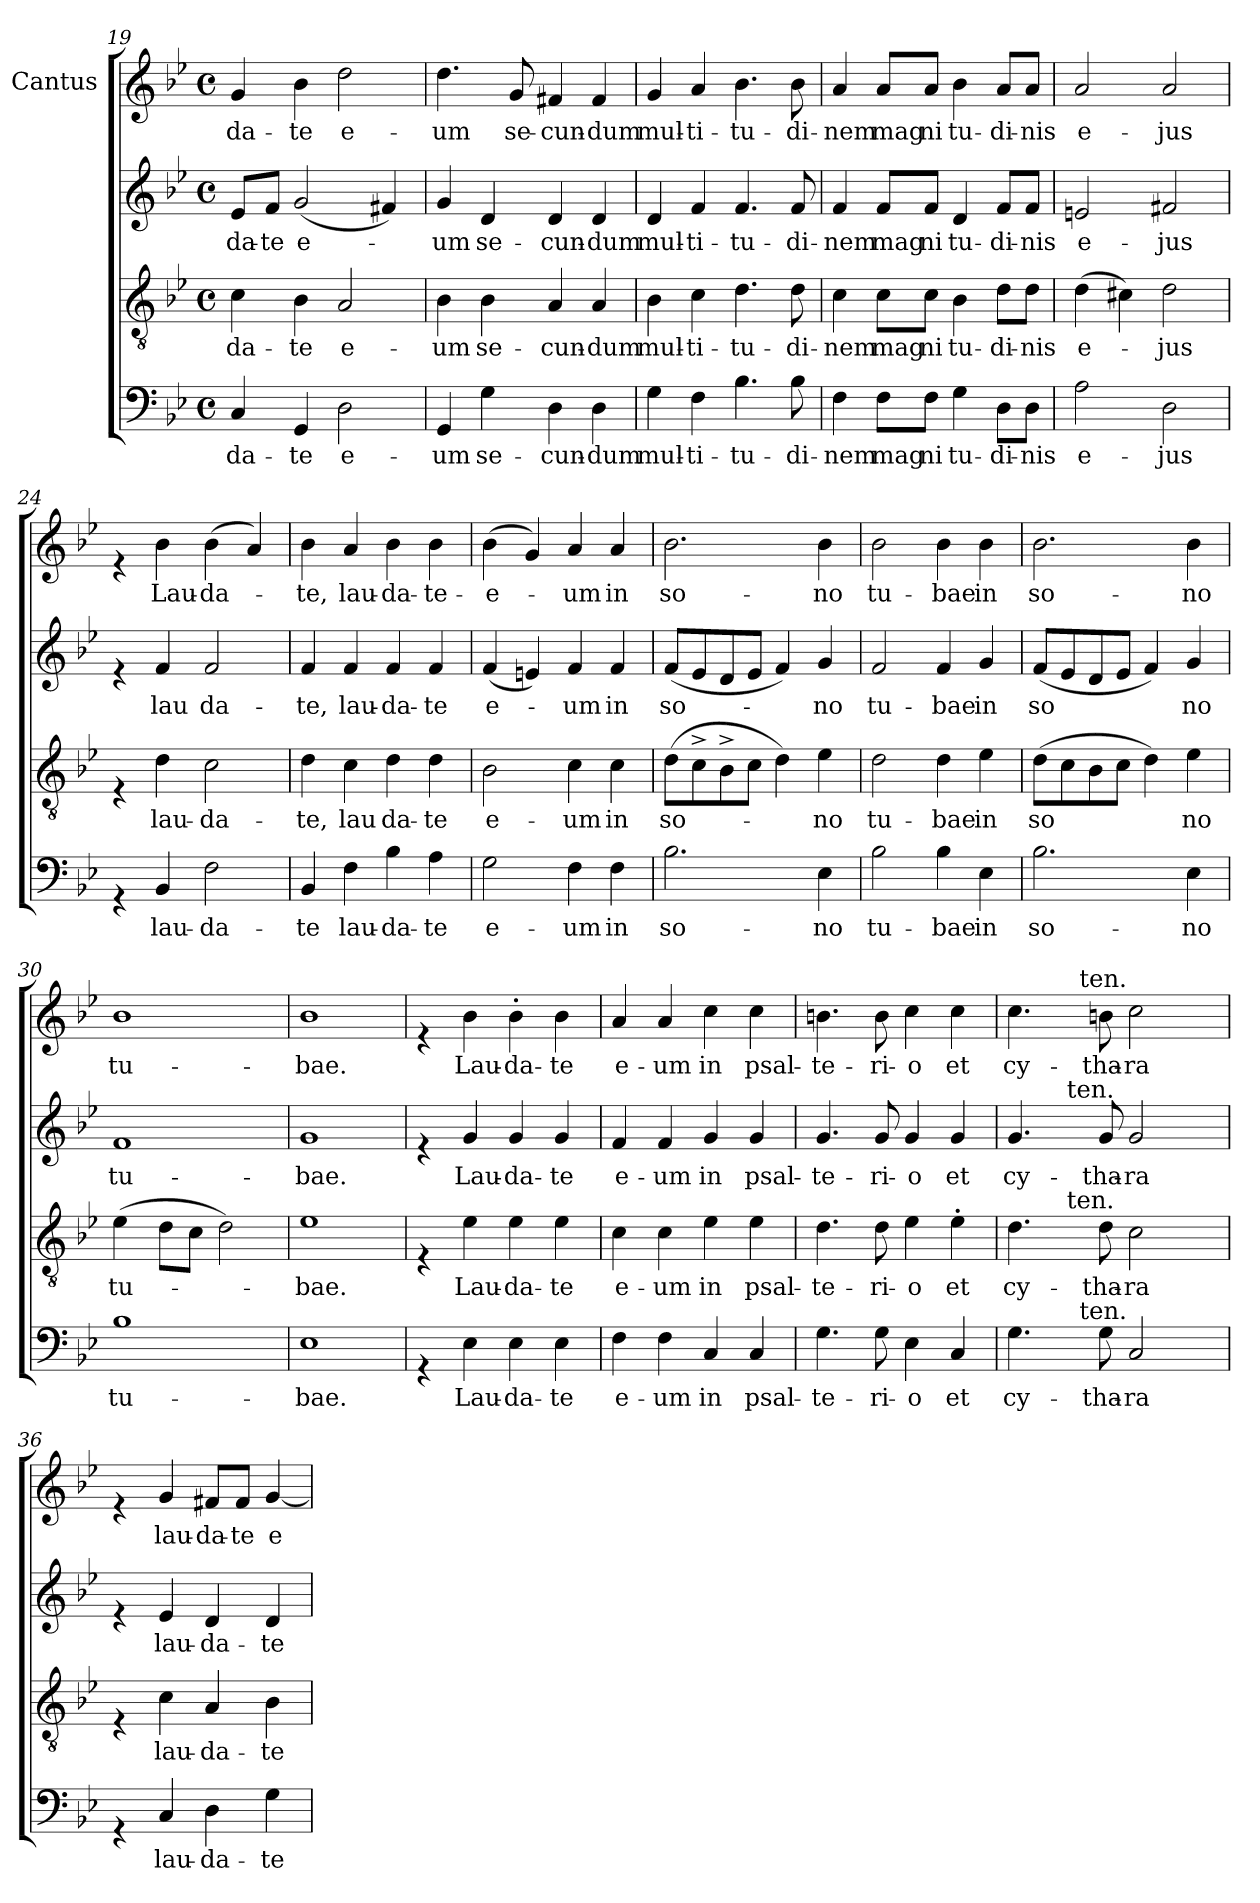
**kern	**text	**kern	**text	**kern	**text	**kern	**text
*part4	*part4	*part3	*part3	*part2	*part2	*part1	*part1
*staff4	*staff4	*staff3	*staff3	*staff2	*staff2	*staff1	*staff1
*	*	*	*	*	*	*I"Cantus	*
*clefF4	*	*clefGv2	*	*clefG2	*	*clefG2	*
*k[b-e-]	*	*k[b-e-]	*	*k[b-e-]	*	*k[b-e-]	*
*B-:	*	*B-:	*	*B-:	*	*B-:	*
*M4/4	*	*M4/4	*	*M4/4	*	*M4/4	*
*met(c)	*	*met(c)	*	*met(c)	*	*met(c)	*
=19	=19	=19	=19	=19	=19	=19	=19
!	!LO:LY:b	!	!LO:LY:b	!	!LO:LY:b	!	!LO:LY:b
4C/	-da-	4c\	-da-	8e-/L	da-	4g/	-da-
!	!	!	!	!	!LO:LY:b	!	!
.	.	.	.	8f/J	-te	.	.
!	!LO:LY:b	!	!LO:LY:b	!	!LO:LY:b	!	!LO:LY:b
4GG/	-te	4B-\	-te	(<2g/	e-	4b-\	-te
!	!LO:LY:b	!	!LO:LY:b	!	!	!	!LO:LY:b
2D\	e-	2A/	e-	.	.	2dd\	e-
.	.	.	.	4f#X/)	.	.	.
!!LO:PB:g=z
=20	=20	=20	=20	=20	=20	=20	=20
!	!LO:LY:b	!	!LO:LY:b	!	!LO:LY:b	!	!LO:LY:b
4GG/	-um	4B-\	-um	4g/	-um	4.dd\	-um
!	!LO:LY:b	!	!LO:LY:b	!	!LO:LY:b	!	!
4G\	se-	4B-\	se-	4d/	se-	.	.
!	!	!	!	!	!	!	!LO:LY:b
.	.	.	.	.	.	8g/	se-
!	!LO:LY:b	!	!LO:LY:b	!	!LO:LY:b	!	!LO:LY:b
4D\	-cun-	4A/	-cun-	4d/	-cun-	4f#X/	-cun-
!	!LO:LY:b	!	!LO:LY:b	!	!LO:LY:b	!	!LO:LY:b
4D\	-dum	4A/	-dum	4d/	-dum	4f#/	-dum
=21	=21	=21	=21	=21	=21	=21	=21
!	!LO:LY:b	!	!LO:LY:b	!	!LO:LY:b	!	!LO:LY:b
4G\	mul-	4B-\	mul-	4d/	mul-	4g/	mul-
!	!LO:LY:b	!	!LO:LY:b	!	!LO:LY:b	!	!LO:LY:b
4F\	-ti-	4c\	-ti-	4f/	-ti-	4a/	-ti-
!	!LO:LY:b	!	!LO:LY:b	!	!LO:LY:b	!	!LO:LY:b
4.B-\	-tu-	4.d\	-tu-	4.f/	-tu-	4.b-\	-tu-
!	!LO:LY:b	!	!LO:LY:b	!	!LO:LY:b	!	!LO:LY:b
8B-\	-di-	8d\	-di-	8f/	-di-	8b-\	-di-
=22	=22	=22	=22	=22	=22	=22	=22
!	!LO:LY:b	!	!LO:LY:b	!	!LO:LY:b	!	!LO:LY:b
4F\	-nem	4c\	-nem	4f/	-nem	4a/	-nem
!	!LO:LY:b	!	!LO:LY:b	!	!LO:LY:b	!	!LO:LY:b
8F\L	mag	8c\L	mag	8f/L	mag	8a/L	mag
!	!LO:LY:b	!	!LO:LY:b	!	!LO:LY:b	!	!LO:LY:b
8F\J	ni	8c\J	ni	8f/J	ni	8a/J	ni
!	!LO:LY:b	!	!LO:LY:b	!	!LO:LY:b	!	!LO:LY:b
4G\	tu-	4B-\	tu-	4d/	tu-	4b-\	tu-
!	!LO:LY:b	!	!LO:LY:b	!	!LO:LY:b	!	!LO:LY:b
8D\L	-di-	8d\L	-di-	8f/L	-di-	8a/L	-di-
!	!LO:LY:b	!	!LO:LY:b	!	!LO:LY:b	!	!LO:LY:b
8D\J	-nis	8d\J	-nis	8f/J	-nis	8a/J	-nis
=23	=23	=23	=23	=23	=23	=23	=23
!	!LO:LY:b	!	!LO:LY:b	!	!LO:LY:b	!	!LO:LY:b
2A\	e-	(>4d\	e-	2en/	e-	2a/	e-
.	.	4c#X\)	.	.	.	.	.
!	!LO:LY:b	!	!LO:LY:b	!	!LO:LY:b	!	!LO:LY:b
2D\	-jus	2d\	-jus	2f#X/	-jus	2a/	-jus
=24	=24	=24	=24	=24	=24	=24	=24
4rGG	.	4rE	.	4re	.	4re	.
!	!LO:LY:b	!	!LO:LY:b	!	!LO:LY:b	!	!LO:LY:b
4BB-/	lau-	4d\	lau-	4f/	lau	4b-\	Lau-
!	!LO:LY:b	!	!LO:LY:b	!	!LO:LY:b	!	!LO:LY:b
2F\	-da-	2c\	-da-	2f/	da-	(>4b-\	-da-
.	.	.	.	.	.	4a/)	.
!!LO:LB:g=z
=25	=25	=25	=25	=25	=25	=25	=25
!	!LO:LY:b	!	!LO:LY:b	!	!LO:LY:b	!	!LO:LY:b
4BB-/	-te	4d\	-te,	4f/	-te,	4b-\	-te,
!	!LO:LY:b	!	!LO:LY:b	!	!LO:LY:b	!	!LO:LY:b
4F\	lau-	4c\	lau	4f/	lau-	4a/	lau-
!	!LO:LY:b	!	!LO:LY:b	!	!LO:LY:b	!	!LO:LY:b
4B-\	-da-	4d\	da-	4f/	-da-	4b-\	-da-
!	!LO:LY:b	!	!LO:LY:b	!	!LO:LY:b	!	!LO:LY:b
4A\	-te	4d\	-te	4f/	-te	4b-\	-te-
=26	=26	=26	=26	=26	=26	=26	=26
!	!LO:LY:b	!	!LO:LY:b	!	!LO:LY:b	!	!LO:LY:b
2G\	e-	2B-\	e-	(<4f/	e-	(>4b-\	-e-
.	.	.	.	4en/)	.	4g/)	.
!	!LO:LY:b	!	!LO:LY:b	!	!LO:LY:b	!	!LO:LY:b
4F\	-um	4c\	-um	4f/	-um	4a/	-um
!	!LO:LY:b	!	!LO:LY:b	!	!LO:LY:b	!	!LO:LY:b
4F\	in	4c\	in	4f/	in	4a/	in
=27	=27	=27	=27	=27	=27	=27	=27
!	!LO:LY:b	!	!LO:LY:b	!	!LO:LY:b	!	!LO:LY:b
2.B-\	so-	(>8d\L	so-	(<8f/L	so-	2.b-\	so-
.	.	8c^>\	.	8e-/	.	.	.
.	.	8B-^>\	.	8d/	.	.	.
.	.	8c\J	.	8e-/J	.	.	.
.	.	4d\)	.	4f/)	.	.	.
!	!LO:LY:b	!	!LO:LY:b	!	!LO:LY:b	!	!LO:LY:b
4E-\	-no	4e-\	-no	4g/	-no	4b-\	-no
=28	=28	=28	=28	=28	=28	=28	=28
!	!LO:LY:b	!	!LO:LY:b	!	!LO:LY:b	!	!LO:LY:b
2B-\	tu-	2d\	tu-	2f/	tu-	2b-\	tu-
!	!LO:LY:b	!	!LO:LY:b	!	!LO:LY:b	!	!LO:LY:b
4B-\	-bae	4d\	-bae	4f/	-bae	4b-\	-bae
!	!LO:LY:b	!	!LO:LY:b	!	!LO:LY:b	!	!LO:LY:b
4E-\	in	4e-\	in	4g/	in	4b-\	in
!!LO:LB:g=z
=29	=29	=29	=29	=29	=29	=29	=29
!	!LO:LY:b	!	!LO:LY:b	!	!LO:LY:b	!	!LO:LY:b
2.B-\	so-	(>8d\L	so	(<8f/L	so	2.b-\	so-
.	.	8c\	.	8e-/	.	.	.
.	.	8B-\	.	8d/	.	.	.
.	.	8c\J	.	8e-/J	.	.	.
.	.	4d\)	.	4f/)	.	.	.
!	!LO:LY:b	!	!LO:LY:b	!	!LO:LY:b	!	!LO:LY:b
4E-\	-no	4e-\	no	4g/	no	4b-\	-no
=30	=30	=30	=30	=30	=30	=30	=30
!	!LO:LY:b	!	!LO:LY:b	!	!LO:LY:b	!	!LO:LY:b
1B-	tu-	(>4e-\	tu-	1f	tu-	1b-	tu-
.	.	8d\L	.	.	.	.	.
.	.	8c\J	.	.	.	.	.
.	.	2d\)	.	.	.	.	.
=31	=31	=31	=31	=31	=31	=31	=31
!	!LO:LY:b	!	!LO:LY:b	!	!LO:LY:b	!	!LO:LY:b
1E-	-bae.	1e-	-bae.	1g	-bae.	1b-	-bae.
=32	=32	=32	=32	=32	=32	=32	=32
4rGG	.	4rE	.	4re	.	4re	.
!	!LO:LY:b	!	!LO:LY:b	!	!LO:LY:b	!	!LO:LY:b
4E-\	Lau-	4e-\	Lau-	4g/	Lau-	4b-\	Lau-
!	!LO:LY:b	!	!LO:LY:b	!	!LO:LY:b	!	!LO:LY:b
4E-\	-da-	4e-\	-da-	4g/	-da-	4b-'>\	-da-
!	!LO:LY:b	!	!LO:LY:b	!	!LO:LY:b	!	!LO:LY:b
4E-\	-te	4e-\	-te	4g/	-te	4b-\	-te
=33	=33	=33	=33	=33	=33	=33	=33
!	!LO:LY:b	!	!LO:LY:b	!	!LO:LY:b	!	!LO:LY:b
4F\	e-	4c\	e-	4f/	e-	4a/	e-
!	!LO:LY:b	!	!LO:LY:b	!	!LO:LY:b	!	!LO:LY:b
4F\	-um	4c\	-um	4f/	-um	4a/	-um
!	!LO:LY:b	!	!LO:LY:b	!	!LO:LY:b	!	!LO:LY:b
4C/	in	4e-\	in	4g/	in	4cc\	in
!	!LO:LY:b	!	!LO:LY:b	!	!LO:LY:b	!	!LO:LY:b
4C/	psal-	4e-\	psal-	4g/	psal-	4cc\	psal-
!!LO:LB:g=z
=34	=34	=34	=34	=34	=34	=34	=34
!	!LO:LY:b	!	!LO:LY:b	!	!LO:LY:b	!	!LO:LY:b
4.G\	-te-	4.d\	-te-	4.g/	-te-	4.bn\	-te-
!	!LO:LY:b	!	!LO:LY:b	!	!LO:LY:b	!	!LO:LY:b
8G\	-ri-	8d\	-ri-	8g/	-ri-	8b\	-ri-
!	!LO:LY:b	!	!LO:LY:b	!	!LO:LY:b	!	!LO:LY:b
4E-\	-o	4e-\	-o	4g/	-o	4cc\	-o
!	!LO:LY:b	!	!LO:LY:b	!	!LO:LY:b	!	!LO:LY:b
4C/	et	4e-'>\	et	4g/	et	4cc\	et
=35	=35	=35	=35	=35	=35	=35	=35
!	!LO:LY:b	!	!LO:LY:b	!	!LO:LY:b	!	!LO:LY:b
*^	*	*^	*	*^	*	*^	*
4.G\	4ryy	cy-	4.d\	4ryy	cy-	4.g/	4ryy	cy-	4.cc\	4ryy	cy-
.	16ryy	.	.	32ryy	.	.	32ryy	.	.	16ryy	.
!	!	!	!	!	!	!	!LO:TX:a:t=ten.	!	!	!	!
!	!	!	!	!LO:TX:a:t=ten.	!	!	!	!	!	!	!
.	.	.	.	2ryy	.	.	2ryy	.	.	.	.
!	!	!	!	!	!	!	!	!	!	!LO:TX:a:t=ten.	!
!	!LO:TX:a:t=ten.	!	!	!	!	!	!	!	!	!	!
.	2ryy	.	.	.	.	.	.	.	.	2ryy	.
!	!	!LO:LY:b	!	!	!LO:LY:b	!	!	!LO:LY:b	!	!	!LO:LY:b
8G\	.	-tha-	8d\	.	-tha-	8g/	.	-tha-	8bn\	.	-tha-
!	!	!LO:LY:b	!	!	!LO:LY:b	!	!	!LO:LY:b	!	!	!LO:LY:b
2C/	.	-ra	2c\	.	-ra	2g/	.	-ra	2cc\	.	-ra
.	.	.	.	8..ryy	.	.	8..ryy	.	.	.	.
.	8.ryy	.	.	.	.	.	.	.	.	8.ryy	.
*v	*v	*	*	*	*	*v	*v	*	*v	*v	*
*	*	*v	*v	*	*	*	*	*
=36	=36	=36	=36	=36	=36	=36	=36
4rGG	.	4rE	.	4re	.	4re	.
!	!LO:LY:b	!	!LO:LY:b	!	!LO:LY:b	!	!LO:LY:b
4C/	lau-	4c\	lau-	4e-/	lau-	4g/	lau-
!	!LO:LY:b	!	!LO:LY:b	!	!LO:LY:b	!	!LO:LY:b
4D\	-da-	4A/	-da-	4d/	-da-	8f#X/L	-da-
!	!	!	!	!	!	!	!LO:LY:b
.	.	.	.	.	.	8f#/J	-te
!	!LO:LY:b	!	!LO:LY:b	!	!LO:LY:b	!	!LO:LY:b
4G\	-te	4B-\	-te	4d/	-te	[<4g/	e-
=	=	=	=	=	=	=	=
*-	*-	*-	*-	*-	*-	*-	*-
